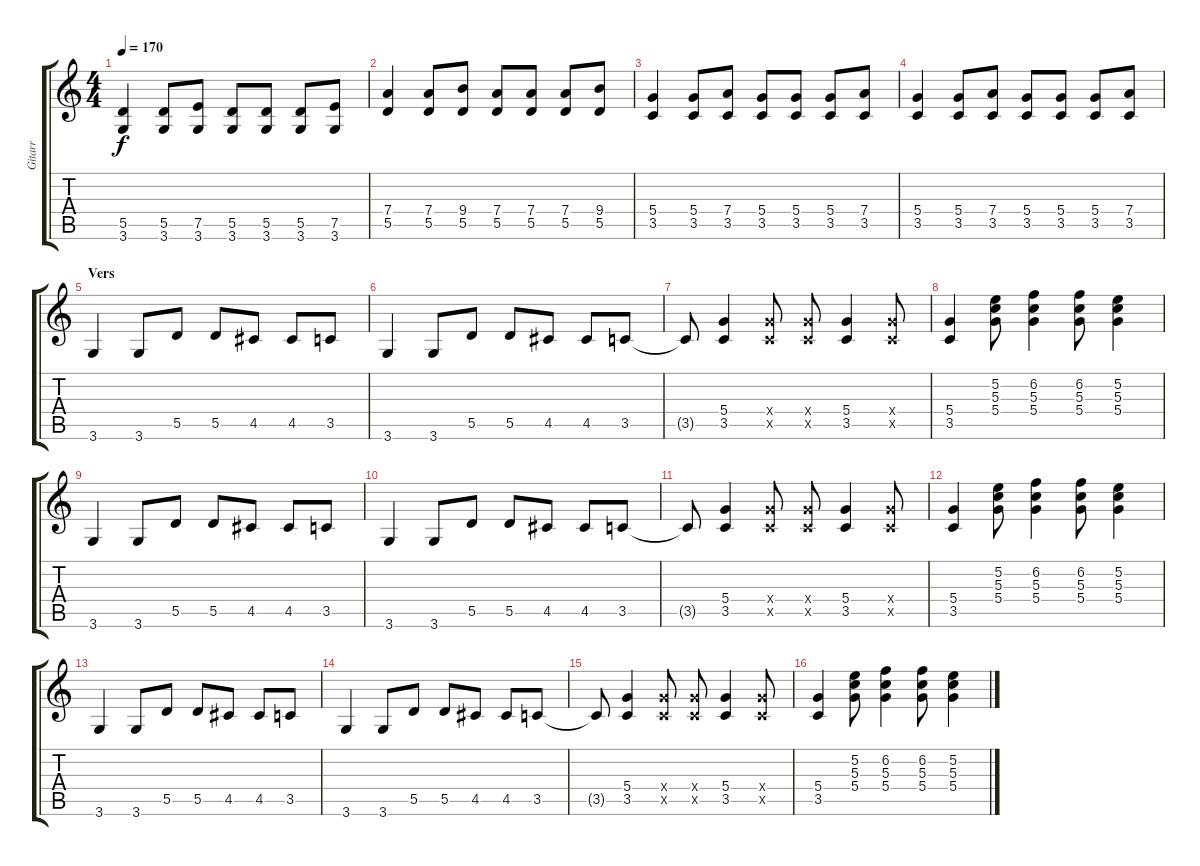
\track ("Gitarr" "Gitarr") {instrument distortionguitar}
\staff {score tabs}
\tuning (E4 B3 G3 D3 A2 E2) {hide}
\ts (4 4)
\tempo 170
\clef g2
\ks c
(5.5 3.6).4{dy f} (5.5 3.6).8 (7.5 3.6).8 (5.5 3.6).8 (5.5 3.6).8 (5.5 3.6).8 (7.5 3.6).8 |
(7.4 5.5).4 (7.4 5.5).8 (9.4 5.5).8 (7.4 5.5).8 (7.4 5.5).8 (7.4 5.5).8 (9.4 5.5).8 |
(5.4 3.5).4 (5.4 3.5).8 (7.4 3.5).8 (5.4 3.5).8 (5.4 3.5).8 (5.4 3.5).8 (7.4 3.5).8 |
(5.4 3.5).4 (5.4 3.5).8 (7.4 3.5).8 (5.4 3.5).8 (5.4 3.5).8 (5.4 3.5).8 (7.4 3.5).8 |
\section ("" "Vers")
3.6.4 3.6.8 5.5.8 5.5.8 4.5.8 4.5.8 3.5.8 |
3.6.4 3.6.8 5.5.8 5.5.8 4.5.8 4.5.8 3.5.8 |
3.5{t}.8 (5.4 3.5).4 (5.4{x} 3.5{x}).8 (5.4{x} 3.5{x}).8 (5.4 3.5).4 (5.4{x} 3.5{x}).8 |
(5.4 3.5).4 (5.2 5.3 5.4).8 (6.2 5.3 5.4).4 (6.2 5.3 5.4).8 (5.2 5.3 5.4).4 |
3.6.4 3.6.8 5.5.8 5.5.8 4.5.8 4.5.8 3.5.8 |
3.6.4 3.6.8 5.5.8 5.5.8 4.5.8 4.5.8 3.5.8 |
3.5{t}.8 (5.4 3.5).4 (5.4{x} 3.5{x}).8 (5.4{x} 3.5{x}).8 (5.4 3.5).4 (5.4{x} 3.5{x}).8 |
(5.4 3.5).4 (5.2 5.3 5.4).8 (6.2 5.3 5.4).4 (6.2 5.3 5.4).8 (5.2 5.3 5.4).4 |
3.6.4 3.6.8 5.5.8 5.5.8 4.5.8 4.5.8 3.5.8 |
3.6.4 3.6.8 5.5.8 5.5.8 4.5.8 4.5.8 3.5.8 |
3.5{t}.8 (5.4 3.5).4 (5.4{x} 3.5{x}).8 (5.4{x} 3.5{x}).8 (5.4 3.5).4 (5.4{x} 3.5{x}).8 |
(5.4 3.5).4 (5.2 5.3 5.4).8 (6.2 5.3 5.4).4 (6.2 5.3 5.4).8 (5.2 5.3 5.4).4
